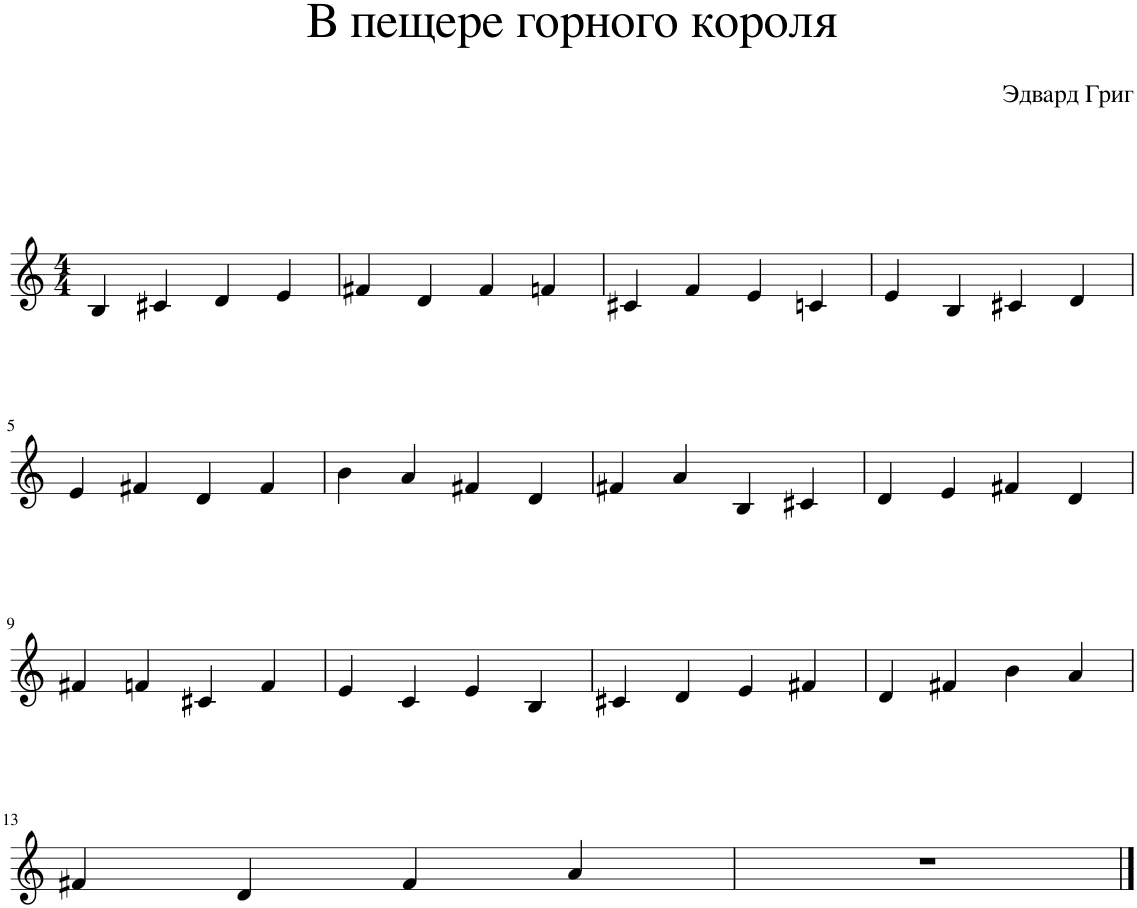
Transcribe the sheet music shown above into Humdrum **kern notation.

**kern
*part1
*staff1
*I"Piano
*I'Pno.
*clefG2
*k[]
*M4/4
=1
4B/
4c#X/
4d/
4e/
=2
4f#X/
4d/
4f#/
4fn/
=3
4c#X/
4f/
4e/
4cn/
=4
4e/
4B/
4c#X/
4d/
!!LO:LB:g=z
=5
4e/
4f#X/
4d/
4f#/
=6
4b\
4a/
4f#X/
4d/
=7
4f#X/
4a/
4B/
4c#X/
=8
4d/
4e/
4f#X/
4d/
!!LO:LB:g=z
=9
4f#X/
4fn/
4c#X/
4f/
=10
4e/
4c/
4e/
4B/
=11
4c#X/
4d/
4e/
4f#X/
=12
4d/
4f#X/
4b\
4a/
!!LO:LB:g=z
=13
4f#X/
4d/
4f#/
4a/
=14
1r
==
*-
